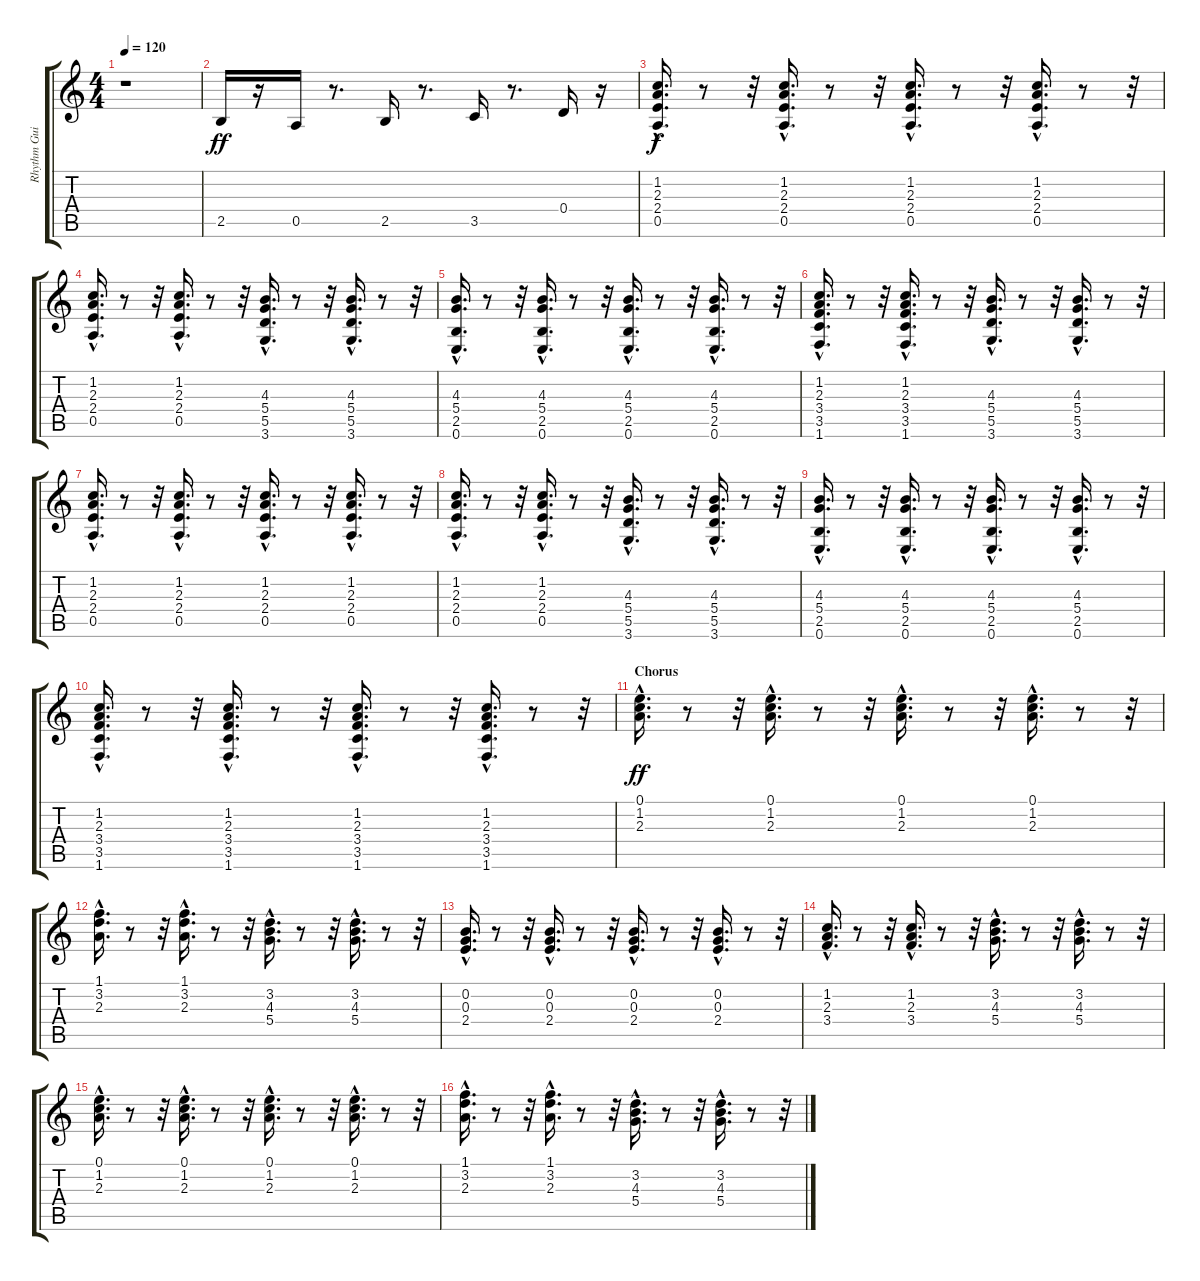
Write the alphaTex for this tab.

\track ("Rhythm Guitar - Steve Howe" "Rhythm Gui") {instrument overdrivenguitar}
\staff {score tabs}
\tuning (E4 B3 G3 D3 A2 E2) {hide}
\ts (4 4)
\tempo 120
\clef g2
\ks c
r.1{dy f} |
2.5.16{dy ff} r.16 0.5.16 r.8{d} 2.5.16 r.8{d} 3.5.16 r.8{d} 0.4.16 r.16 |
(1.2{hac} 2.3{hac} 2.4{hac} 0.5{hac}).16{d dy f} r.8 r.32 (1.2{hac} 2.3{hac} 2.4{hac} 0.5{hac}).16{d} r.8 r.32 (1.2{hac} 2.3{hac} 2.4{hac} 0.5{hac}).16{d} r.8 r.32 (1.2{hac} 2.3{hac} 2.4{hac} 0.5{hac}).16{d} r.8 r.32 |
(1.2{hac} 2.3{hac} 2.4{hac} 0.5{hac}).16{d} r.8 r.32 (1.2{hac} 2.3{hac} 2.4{hac} 0.5{hac}).16{d} r.8 r.32 (4.3{hac} 5.4{hac} 5.5{hac} 3.6{hac}).16{d} r.8 r.32 (4.3{hac} 5.4{hac} 5.5{hac} 3.6{hac}).16{d} r.8 r.32 |
(4.3{hac} 5.4{hac} 2.5{hac} 0.6{hac}).16{d} r.8 r.32 (4.3{hac} 5.4{hac} 2.5{hac} 0.6{hac}).16{d} r.8 r.32 (4.3{hac} 5.4{hac} 2.5{hac} 0.6{hac}).16{d} r.8 r.32 (4.3{hac} 5.4{hac} 2.5{hac} 0.6{hac}).16{d} r.8 r.32 |
(1.2{hac} 2.3{hac} 3.4{hac} 3.5{hac} 1.6{hac}).16{d} r.8 r.32 (1.2{hac} 2.3{hac} 3.4{hac} 3.5{hac} 1.6{hac}).16{d} r.8 r.32 (4.3{hac} 5.4{hac} 5.5{hac} 3.6{hac}).16{d} r.8 r.32 (4.3{hac} 5.4{hac} 5.5{hac} 3.6{hac}).16{d} r.8 r.32 |
(1.2{hac} 2.3{hac} 2.4{hac} 0.5{hac}).16{d} r.8 r.32 (1.2{hac} 2.3{hac} 2.4{hac} 0.5{hac}).16{d} r.8 r.32 (1.2{hac} 2.3{hac} 2.4{hac} 0.5{hac}).16{d} r.8 r.32 (1.2{hac} 2.3{hac} 2.4{hac} 0.5{hac}).16{d} r.8 r.32 |
(1.2{hac} 2.3{hac} 2.4{hac} 0.5{hac}).16{d} r.8 r.32 (1.2{hac} 2.3{hac} 2.4{hac} 0.5{hac}).16{d} r.8 r.32 (4.3{hac} 5.4{hac} 5.5{hac} 3.6{hac}).16{d} r.8 r.32 (4.3{hac} 5.4{hac} 5.5{hac} 3.6{hac}).16{d} r.8 r.32 |
(4.3{hac} 5.4{hac} 2.5{hac} 0.6{hac}).16{d} r.8 r.32 (4.3{hac} 5.4{hac} 2.5{hac} 0.6{hac}).16{d} r.8 r.32 (4.3{hac} 5.4{hac} 2.5{hac} 0.6{hac}).16{d} r.8 r.32 (4.3{hac} 5.4{hac} 2.5{hac} 0.6{hac}).16{d} r.8 r.32 |
(1.2{hac} 2.3{hac} 3.4{hac} 3.5{hac} 1.6{hac}).16{d} r.8 r.32 (1.2{hac} 2.3{hac} 3.4{hac} 3.5{hac} 1.6{hac}).16{d} r.8 r.32 (1.2{hac} 2.3{hac} 3.4{hac} 3.5{hac} 1.6{hac}).16{d} r.8 r.32 (1.2{hac} 2.3{hac} 3.4{hac} 3.5{hac} 1.6{hac}).16{d} r.8 r.32 |
\section ("" "Chorus")
(0.1{hac} 1.2{hac} 2.3{hac}).16{d dy ff} r.8 r.32 (0.1{hac} 1.2{hac} 2.3{hac}).16{d} r.8 r.32 (0.1{hac} 1.2{hac} 2.3{hac}).16{d} r.8 r.32 (0.1{hac} 1.2{hac} 2.3{hac}).16{d} r.8 r.32 |
(1.1{hac} 3.2{hac} 2.3{hac}).16{d} r.8 r.32 (1.1{hac} 3.2{hac} 2.3{hac}).16{d} r.8 r.32 (3.2{hac} 4.3{hac} 5.4{hac}).16{d} r.8 r.32 (3.2{hac} 4.3{hac} 5.4{hac}).16{d} r.8 r.32 |
(0.2{hac} 0.3{hac} 2.4{hac}).16{d} r.8 r.32 (0.2{hac} 0.3{hac} 2.4{hac}).16{d} r.8 r.32 (0.2{hac} 0.3{hac} 2.4{hac}).16{d} r.8 r.32 (0.2{hac} 0.3{hac} 2.4{hac}).16{d} r.8 r.32 |
(1.2{hac} 2.3{hac} 3.4{hac}).16{d} r.8 r.32 (1.2{hac} 2.3{hac} 3.4{hac}).16{d} r.8 r.32 (3.2{hac} 4.3{hac} 5.4{hac}).16{d} r.8 r.32 (3.2{hac} 4.3{hac} 5.4{hac}).16{d} r.8 r.32 |
(0.1{hac} 1.2{hac} 2.3{hac}).16{d} r.8 r.32 (0.1{hac} 1.2{hac} 2.3{hac}).16{d} r.8 r.32 (0.1{hac} 1.2{hac} 2.3{hac}).16{d} r.8 r.32 (0.1{hac} 1.2{hac} 2.3{hac}).16{d} r.8 r.32 |
(1.1{hac} 3.2{hac} 2.3{hac}).16{d} r.8 r.32 (1.1{hac} 3.2{hac} 2.3{hac}).16{d} r.8 r.32 (3.2{hac} 4.3{hac} 5.4{hac}).16{d} r.8 r.32 (3.2{hac} 4.3{hac} 5.4{hac}).16{d} r.8 r.32
